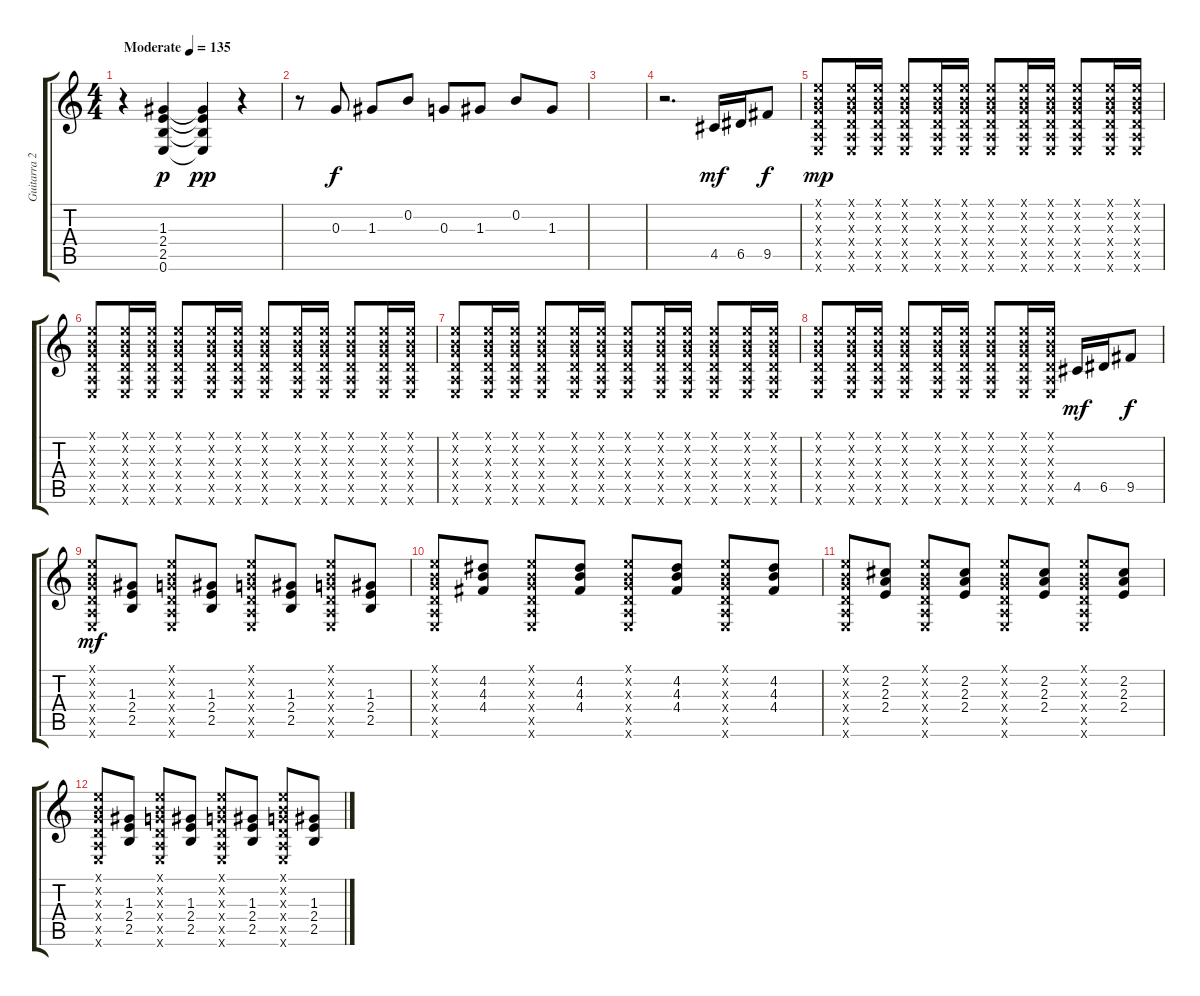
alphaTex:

\track ("Guitarra 2" "Guitarra 2") {instrument overdrivenguitar}
\staff {score tabs}
\tuning (E4 B3 G3 D3 A2 E2) {hide}
\ts (4 4)
\tempo (135 "Moderate")
\clef g2
\ks c
r.4{dy p instrument overdrivenguitar} (1.3 2.4 2.5 0.6).4 (1.3{t} 2.4{t} 2.5{t} 0.6{t}).4{dy pp} r.4 |
r.8 0.3.8{dy f} 1.3.8 0.2.8 0.3.8 1.3.8 0.2.8 1.3.8 |
|
r.2{d} 4.5.16{dy mf} 6.5.16 9.5.8{dy f} |
(0.1{x} 0.2{x} 0.3{x} 0.4{x} 0.5{x} 0.6{x}).8{dy mp} (0.1{x} 0.2{x} 0.3{x} 0.4{x} 0.5{x} 0.6{x}).16 (0.1{x} 0.2{x} 0.3{x} 0.4{x} 0.5{x} 0.6{x}).16 (0.1{x} 0.2{x} 0.3{x} 0.4{x} 0.5{x} 0.6{x}).8 (0.1{x} 0.2{x} 0.3{x} 0.4{x} 0.5{x} 0.6{x}).16 (0.1{x} 0.2{x} 0.3{x} 0.4{x} 0.5{x} 0.6{x}).16 (0.1{x} 0.2{x} 0.3{x} 0.4{x} 0.5{x} 0.6{x}).8 (0.1{x} 0.2{x} 0.3{x} 0.4{x} 0.5{x} 0.6{x}).16 (0.1{x} 0.2{x} 0.3{x} 0.4{x} 0.5{x} 0.6{x}).16 (0.1{x} 0.2{x} 0.3{x} 0.4{x} 0.5{x} 0.6{x}).8 (0.1{x} 0.2{x} 0.3{x} 0.4{x} 0.5{x} 0.6{x}).16 (0.1{x} 0.2{x} 0.3{x} 0.4{x} 0.5{x} 0.6{x}).16 |
(0.1{x} 0.2{x} 0.3{x} 0.4{x} 0.5{x} 0.6{x}).8 (0.1{x} 0.2{x} 0.3{x} 0.4{x} 0.5{x} 0.6{x}).16 (0.1{x} 0.2{x} 0.3{x} 0.4{x} 0.5{x} 0.6{x}).16 (0.1{x} 0.2{x} 0.3{x} 0.4{x} 0.5{x} 0.6{x}).8 (0.1{x} 0.2{x} 0.3{x} 0.4{x} 0.5{x} 0.6{x}).16 (0.1{x} 0.2{x} 0.3{x} 0.4{x} 0.5{x} 0.6{x}).16 (0.1{x} 0.2{x} 0.3{x} 0.4{x} 0.5{x} 0.6{x}).8 (0.1{x} 0.2{x} 0.3{x} 0.4{x} 0.5{x} 0.6{x}).16 (0.1{x} 0.2{x} 0.3{x} 0.4{x} 0.5{x} 0.6{x}).16 (0.1{x} 0.2{x} 0.3{x} 0.4{x} 0.5{x} 0.6{x}).8 (0.1{x} 0.2{x} 0.3{x} 0.4{x} 0.5{x} 0.6{x}).16 (0.1{x} 0.2{x} 0.3{x} 0.4{x} 0.5{x} 0.6{x}).16 |
(0.1{x} 0.2{x} 0.3{x} 0.4{x} 0.5{x} 0.6{x}).8 (0.1{x} 0.2{x} 0.3{x} 0.4{x} 0.5{x} 0.6{x}).16 (0.1{x} 0.2{x} 0.3{x} 0.4{x} 0.5{x} 0.6{x}).16 (0.1{x} 0.2{x} 0.3{x} 0.4{x} 0.5{x} 0.6{x}).8 (0.1{x} 0.2{x} 0.3{x} 0.4{x} 0.5{x} 0.6{x}).16 (0.1{x} 0.2{x} 0.3{x} 0.4{x} 0.5{x} 0.6{x}).16 (0.1{x} 0.2{x} 0.3{x} 0.4{x} 0.5{x} 0.6{x}).8 (0.1{x} 0.2{x} 0.3{x} 0.4{x} 0.5{x} 0.6{x}).16 (0.1{x} 0.2{x} 0.3{x} 0.4{x} 0.5{x} 0.6{x}).16 (0.1{x} 0.2{x} 0.3{x} 0.4{x} 0.5{x} 0.6{x}).8 (0.1{x} 0.2{x} 0.3{x} 0.4{x} 0.5{x} 0.6{x}).16 (0.1{x} 0.2{x} 0.3{x} 0.4{x} 0.5{x} 0.6{x}).16 |
(0.1{x} 0.2{x} 0.3{x} 0.4{x} 0.5{x} 0.6{x}).8 (0.1{x} 0.2{x} 0.3{x} 0.4{x} 0.5{x} 0.6{x}).16 (0.1{x} 0.2{x} 0.3{x} 0.4{x} 0.5{x} 0.6{x}).16 (0.1{x} 0.2{x} 0.3{x} 0.4{x} 0.5{x} 0.6{x}).8 (0.1{x} 0.2{x} 0.3{x} 0.4{x} 0.5{x} 0.6{x}).16 (0.1{x} 0.2{x} 0.3{x} 0.4{x} 0.5{x} 0.6{x}).16 (0.1{x} 0.2{x} 0.3{x} 0.4{x} 0.5{x} 0.6{x}).8 (0.1{x} 0.2{x} 0.3{x} 0.4{x} 0.5{x} 0.6{x}).16 (0.1{x} 0.2{x} 0.3{x} 0.4{x} 0.5{x} 0.6{x}).16 4.5.16{dy mf} 6.5.16 9.5.8{dy f} |
(0.1{x} 0.2{x} 0.3{x} 0.4{x} 0.5{x} 0.6{x}).8{dy mf instrument acousticguitarsteel} (1.3 2.4 2.5).8 (0.1{x} 0.2{x} 0.3{x} 0.4{x} 0.5{x} 0.6{x}).8 (1.3 2.4 2.5).8 (0.1{x} 0.2{x} 0.3{x} 0.4{x} 0.5{x} 0.6{x}).8 (1.3 2.4 2.5).8 (0.1{x} 0.2{x} 0.3{x} 0.4{x} 0.5{x} 0.6{x}).8 (1.3 2.4 2.5).8 |
(0.1{x} 0.2{x} 0.3{x} 0.4{x} 0.5{x} 0.6{x}).8 (4.2 4.3 4.4).8 (0.1{x} 0.2{x} 0.3{x} 0.4{x} 0.5{x} 0.6{x}).8 (4.2 4.3 4.4).8 (0.1{x} 0.2{x} 0.3{x} 0.4{x} 0.5{x} 0.6{x}).8 (4.2 4.3 4.4).8 (0.1{x} 0.2{x} 0.3{x} 0.4{x} 0.5{x} 0.6{x}).8 (4.2 4.3 4.4).8 |
(0.1{x} 0.2{x} 0.3{x} 0.4{x} 0.5{x} 0.6{x}).8 (2.2 2.3 2.4).8 (0.1{x} 0.2{x} 0.3{x} 0.4{x} 0.5{x} 0.6{x}).8 (2.2 2.3 2.4).8 (0.1{x} 0.2{x} 0.3{x} 0.4{x} 0.5{x} 0.6{x}).8 (2.2 2.3 2.4).8 (0.1{x} 0.2{x} 0.3{x} 0.4{x} 0.5{x} 0.6{x}).8 (2.2 2.3 2.4).8 |
(0.1{x} 0.2{x} 0.3{x} 0.4{x} 0.5{x} 0.6{x}).8 (1.3 2.4 2.5).8 (0.1{x} 0.2{x} 0.3{x} 0.4{x} 0.5{x} 0.6{x}).8 (1.3 2.4 2.5).8 (0.1{x} 0.2{x} 0.3{x} 0.4{x} 0.5{x} 0.6{x}).8 (1.3 2.4 2.5).8 (0.1{x} 0.2{x} 0.3{x} 0.4{x} 0.5{x} 0.6{x}).8 (1.3 2.4 2.5).8
